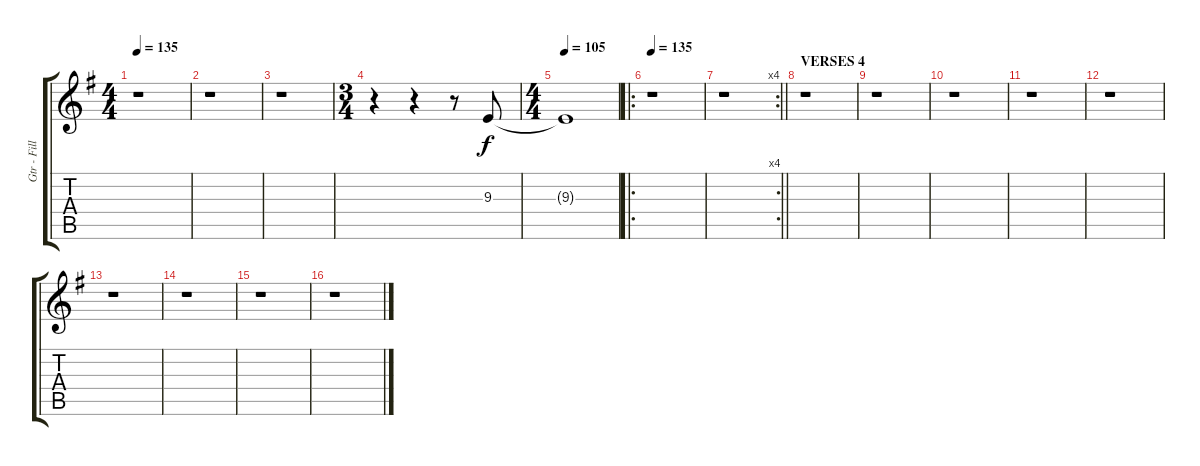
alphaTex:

\track ("Gtr - Fills 2" "Gtr - Fill") {instrument piccolo}
\staff {score tabs}
\tuning (E4 B3 G3 D3 A2 E2) {hide}
\ts (4 4)
\tempo 135
\clef g2
\ks eminor
r.1{dy f} |
r.1 |
r.1 |
\ts (3 4)
r.4 r.4 r.8 9.3.8 |
\ts (4 4)
\tempo 105
9.3{t}.1 |
\ro
\tempo 135
r.1 |
\rc 4
\barLineRight lightlight
r.1 |
\section ("" "VERSES 4")
r.1 |
r.1 |
r.1 |
r.1 |
r.1 |
r.1 |
r.1 |
r.1 |
r.1
